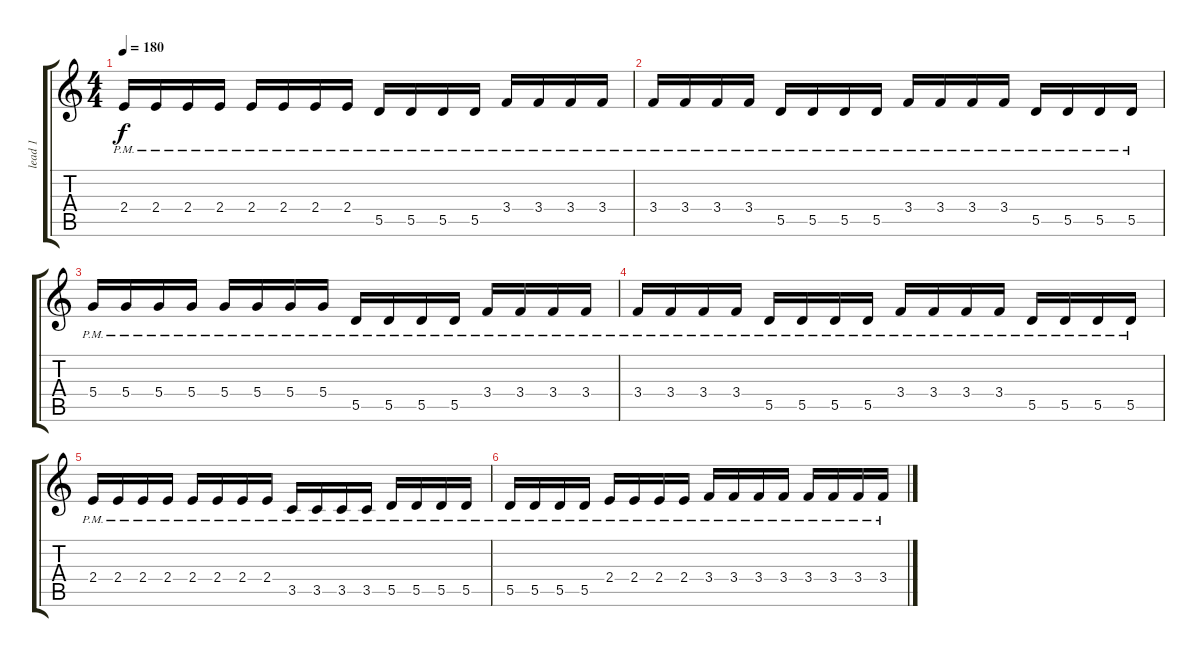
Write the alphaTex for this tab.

\track ("lead 1" "lead 1") {instrument distortionguitar}
\staff {score tabs}
\tuning (E4 B3 G3 D3 A2 D2) {hide}
\ts (4 4)
\tempo 180
\clef g2
\ks c
2.4{pm}.16{dy f} 2.4{pm}.16 2.4{pm}.16 2.4{pm}.16 2.4{pm}.16 2.4{pm}.16 2.4{pm}.16 2.4{pm}.16 5.5{pm}.16 5.5{pm}.16 5.5{pm}.16 5.5{pm}.16 3.4{pm}.16 3.4{pm}.16 3.4{pm}.16 3.4{pm}.16 |
3.4{pm}.16 3.4{pm}.16 3.4{pm}.16 3.4{pm}.16 5.5{pm}.16 5.5{pm}.16 5.5{pm}.16 5.5{pm}.16 3.4{pm}.16 3.4{pm}.16 3.4{pm}.16 3.4{pm}.16 5.5{pm}.16 5.5{pm}.16 5.5{pm}.16 5.5{pm}.16 |
5.4{pm}.16 5.4{pm}.16 5.4{pm}.16 5.4{pm}.16 5.4{pm}.16 5.4{pm}.16 5.4{pm}.16 5.4{pm}.16 5.5{pm}.16 5.5{pm}.16 5.5{pm}.16 5.5{pm}.16 3.4{pm}.16 3.4{pm}.16 3.4{pm}.16 3.4{pm}.16 |
3.4{pm}.16 3.4{pm}.16 3.4{pm}.16 3.4{pm}.16 5.5{pm}.16 5.5{pm}.16 5.5{pm}.16 5.5{pm}.16 3.4{pm}.16 3.4{pm}.16 3.4{pm}.16 3.4{pm}.16 5.5{pm}.16 5.5{pm}.16 5.5{pm}.16 5.5{pm}.16 |
2.4{pm}.16 2.4{pm}.16 2.4{pm}.16 2.4{pm}.16 2.4{pm}.16 2.4{pm}.16 2.4{pm}.16 2.4{pm}.16 3.5{pm}.16 3.5{pm}.16 3.5{pm}.16 3.5{pm}.16 5.5{pm}.16 5.5{pm}.16 5.5{pm}.16 5.5{pm}.16 |
5.5{pm}.16 5.5{pm}.16 5.5{pm}.16 5.5{pm}.16 2.4{pm}.16 2.4{pm}.16 2.4{pm}.16 2.4{pm}.16 3.4{pm}.16 3.4{pm}.16 3.4{pm}.16 3.4{pm}.16 3.4{pm}.16 3.4{pm}.16 3.4{pm}.16 3.4{pm}.16
